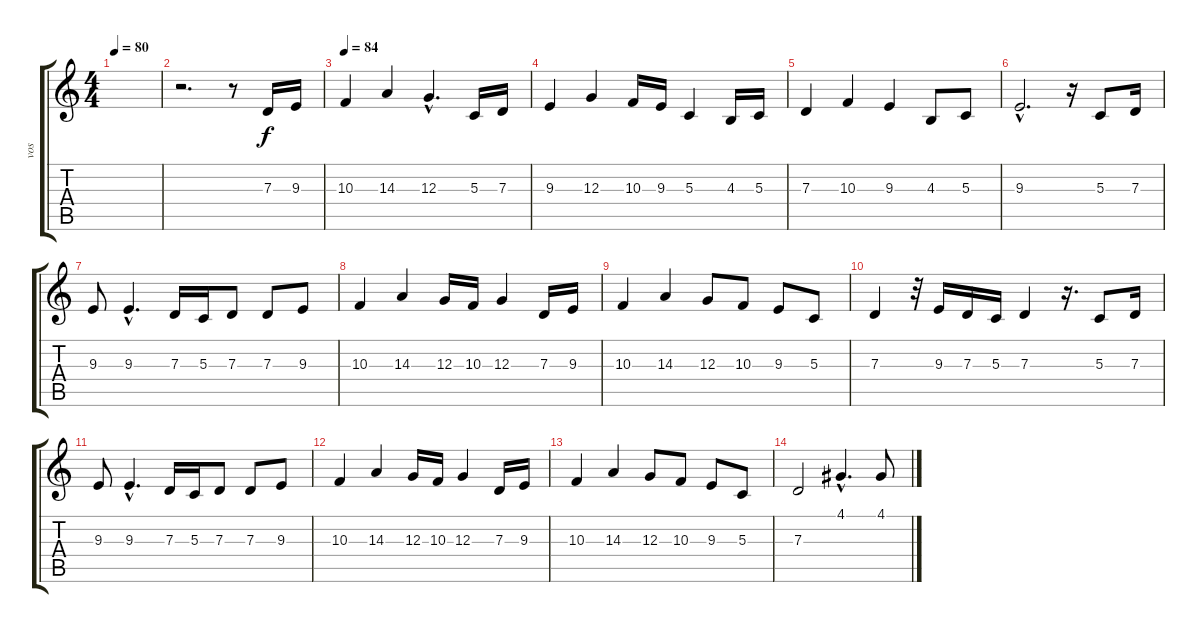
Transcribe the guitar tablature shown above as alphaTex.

\track ("vos" "vos") {instrument harmonica}
\staff {score tabs}
\tuning (E4 B3 G3 D3 A2 E2) {hide}
\ts (4 4)
\tempo 80
\clef g2
\ks c
|
r.2{d} r.8 7.3.16 9.3.16 |
\tempo 84
10.3.4 14.3.4 12.3{hac}.4{d} 5.3.16 7.3.16 |
9.3.4 12.3.4 10.3.16 9.3.16 5.3.4 4.3.16 5.3.16 |
7.3.4 10.3.4 9.3.4 4.3.8 5.3.8 |
9.3{hac}.2{d} r.16 5.3.8 7.3.16 |
9.3.8 9.3{hac}.4{d} 7.3.16 5.3.16 7.3.8 7.3.8 9.3.8 |
10.3.4 14.3.4 12.3.16 10.3.16 12.3.4 7.3.16 9.3.16 |
10.3.4 14.3.4 12.3.8 10.3.8 9.3.8 5.3.8 |
7.3.4 r.32 9.3.16 7.3.16 5.3.16 7.3.4 r.16{d} 5.3.8 7.3.16 |
9.3.8 9.3{hac}.4{d} 7.3.16 5.3.16 7.3.8 7.3.8 9.3.8 |
10.3.4 14.3.4 12.3.16 10.3.16 12.3.4 7.3.16 9.3.16 |
10.3.4 14.3.4 12.3.8 10.3.8 9.3.8 5.3.8 |
7.3.2 4.1{hac}.4{d} 4.1.8
